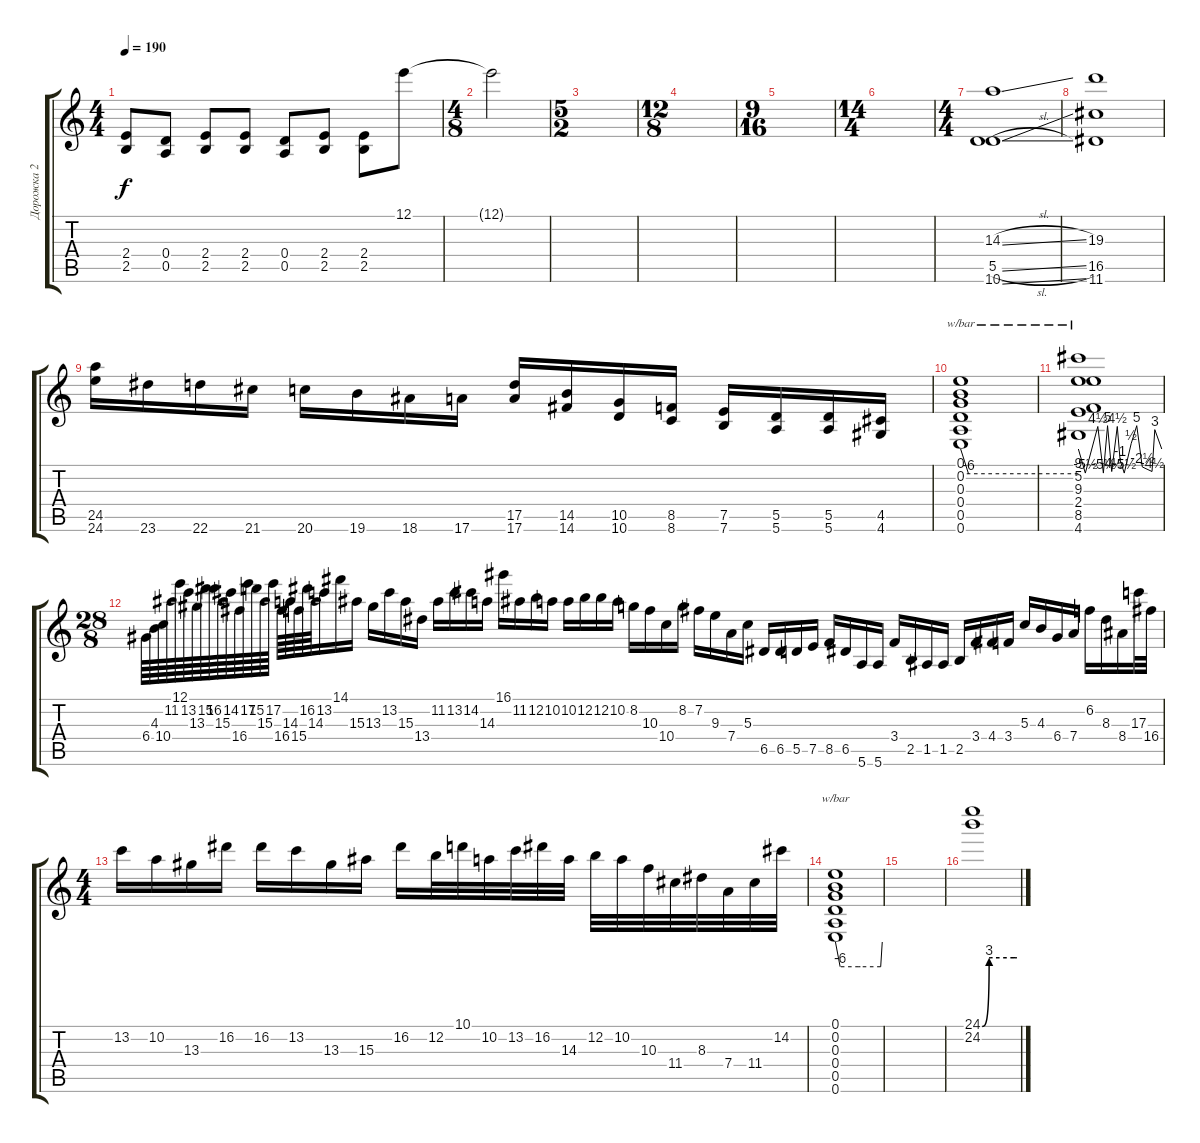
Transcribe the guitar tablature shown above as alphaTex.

\track ("Дорожка 2" "Дорожка 2") {instrument distortionguitar}
\staff {score tabs}
\tuning (E4 B3 G3 D3 A2 E2) {hide}
\ts (4 4)
\tempo 190
\clef g2
\ks c
(2.4 2.5).8{dy f} (0.4 0.5).8 (2.4 2.5).8 (2.4 2.5).8 (0.4 0.5).8 (2.4 2.5).8 (2.4 2.5).8 12.1.8 |
\ts (4 8)
12.1{t}.2 |
\ts (5 2)
|
\ts (12 8)
|
\ts (9 16)
|
\ts (14 4)
|
\ts (4 4)
(14.3{sl} 5.5{sl} 10.6{sl}).1 |
(19.3 16.5 11.6).1 |
(24.5 24.6).16 23.6.16 22.6.16 21.6.16 20.6.16 19.6.16 18.6.16 17.6.16 (17.5 17.6).16 (14.5 14.6).16 (10.5 10.6).16 (8.5 8.6).16 (7.5 7.6).16 (5.5 5.6).16 (5.5 5.6).16 (4.5 4.6).16 |
(0.1 0.2 0.3 0.4 0.5 0.6).1{tbe (custom default 0 0 4 -24 60 -24)} |
(9.1 5.2 9.3 2.4 8.5 4.6).1{tbe (custom default 0 0 5 -22 14 18 18 -22 21 20 24 -18 28 18 30 -4 33 -22 38 2 42 20 46 -10 53 -18 55 12 60 0)} |
\ts (28 8)
6.4.64 4.3.64 10.4.64 11.2.64 12.1.64 13.2.64 13.3.64 15.2.64 16.2.64 15.3.64 14.2.64 16.4.64 17.2.64 15.2.64 15.3.64 17.2.64 16.4.64 14.3.64 15.4.64 16.2.64 14.3.64 13.2.16 14.1.16 15.3.16 13.3.16 13.2.16 15.3.16 13.4.16 11.2.16 13.2.16 14.2.16 14.3.16 16.1.16 11.2.16 12.2.16 10.2.16 10.2.16 12.2.16 12.2.16 10.2.16 8.2.16 10.3.16 10.4.16 8.2.16 7.2.16 9.3.16 7.4.16 5.3.16 6.5.16 6.5.16 5.5.16 7.5.16 8.5.16 6.5.16 5.6.16 5.6.16 3.4.16 2.5.16 1.5.16 1.5.16 2.5.16 3.4.16 4.4.16 3.4.16 5.3.16 4.3.16 6.4.16 7.4.16 6.2.16 8.3.16 8.4.16 17.3.32 16.4.32 |
\ts (4 4)
13.2.16 10.2.16 13.3.16 16.2.16 16.2.16 13.2.16 13.3.16 15.3.16 16.2.16 12.2.32 10.1.32 10.2.32 13.2.32 16.2.32 14.3.32 12.2.32 10.2.32 10.3.32 11.4.32 8.3.32 7.4.32 11.4.32 14.2.32 |
(0.1 0.2 0.3 0.4 0.5 0.6).1{tbe (custom default 0 0 6 -24 30 -24 32 -24 58 -24 60 0)} |
|
(24.1{be (custom 0 0 12 12 15 12 18 12 55 12 57 12 60 12)} 24.2).1
